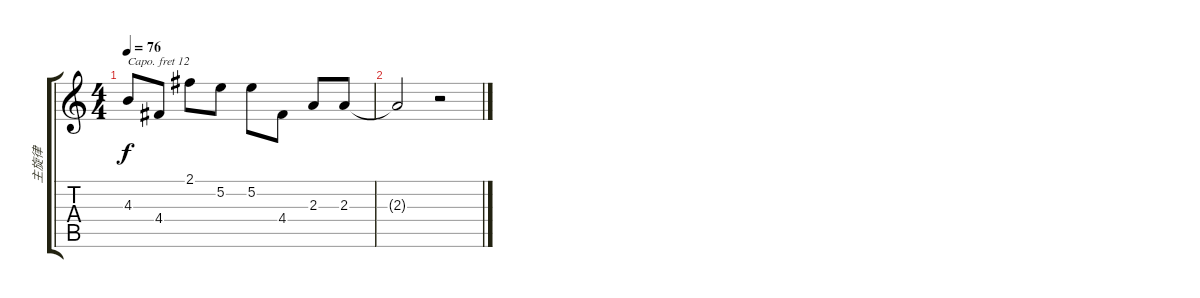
\track ("主旋律" "主旋律") {instrument tenorsax}
\staff {score tabs}
\capo 12
\tuning (E4 B3 G3 D3 A2 E2) {hide}
\ts (4 4)
\tempo 76
\clef g2
\ks c
4.3.8{dy f} 4.4.8 2.1.8 5.2.8 5.2.8 4.4.8 2.3.8 2.3.8 |
2.3{t}.2 r.2
